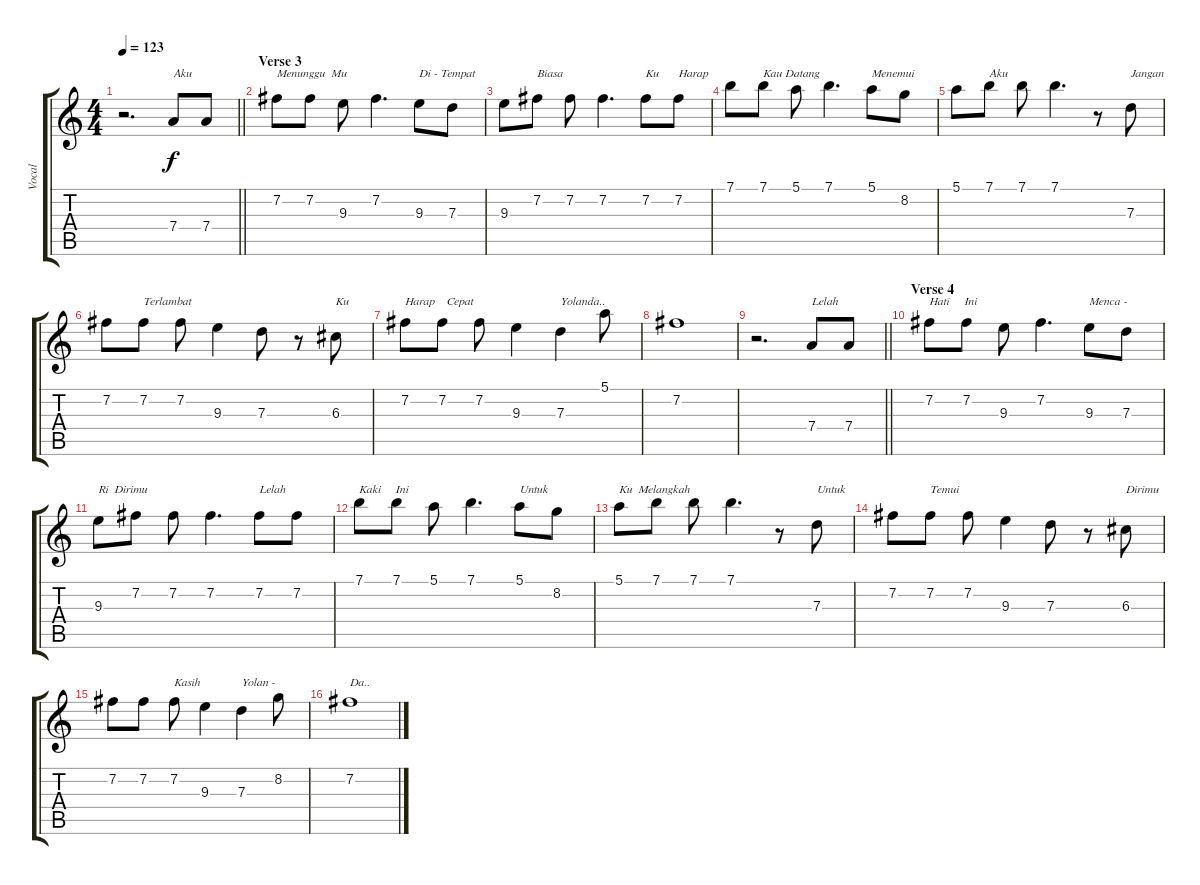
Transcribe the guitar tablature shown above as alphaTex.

\track ("Vocal" "Vocal") {instrument contrabass}
\staff {score tabs}
\tuning (E4 B3 G3 D3 A2 E2) {hide}
\ts (4 4)
\tempo 123
\clef g2
\barLineRight lightlight
\ks c
r.2{d dy f} 7.4.8{txt "Aku"} 7.4.8 |
\section ("" "Verse 3")
7.2.8{txt "Menunggu  Mu"} 7.2.8 9.3.8 7.2.4{d} 9.3.8{txt "Di - Tempat"} 7.3.8 |
9.3.8 7.2.8{txt "Biasa"} 7.2.8 7.2.4{d} 7.2.8{txt "Ku"} 7.2.8{txt "Harap"} |
7.1.8 7.1.8{txt "Kau Datang"} 5.1.8 7.1.4{d} 5.1.8{txt "Menemui"} 8.2.8 |
5.1.8 7.1.8{txt "Aku"} 7.1.8 7.1.4{d} r.8 7.3.8{txt "Jangan"} |
7.2.8 7.2.8{txt "Terlambat"} 7.2.8 9.3.4 7.3.8 r.8 6.3.8{txt "Ku"} |
7.2.8{txt "Harap    Cepat"} 7.2.8 7.2.8 9.3.4 7.3.4{txt "Yolanda.."} 5.1.8 |
7.2.1 |
\barLineRight lightlight
r.2{d} 7.4.8{txt "Lelah"} 7.4.8 |
\section ("" "Verse 4")
7.2.8{txt "Hati     Ini"} 7.2.8 9.3.8 7.2.4{d} 9.3.8{txt "Menca -"} 7.3.8 |
9.3.8{txt "Ri  Dirimu"} 7.2.8 7.2.8 7.2.4{d} 7.2.8{txt "Lelah"} 7.2.8 |
7.1.8{txt "Kaki     Ini"} 7.1.8 5.1.8 7.1.4{d} 5.1.8{txt "Untuk "} 8.2.8 |
5.1.8{txt "Ku  Melangkah"} 7.1.8 7.1.8 7.1.4{d} r.8 7.3.8{txt "Untuk"} |
7.2.8 7.2.8{txt "Temui"} 7.2.8 9.3.4 7.3.8 r.8 6.3.8{txt "Dirimu"} |
7.2.8 7.2.8 7.2.8{txt "Kasih"} 9.3.4 7.3.4{txt "Yolan -"} 8.2.8 |
7.2.1{txt "Da.."}
